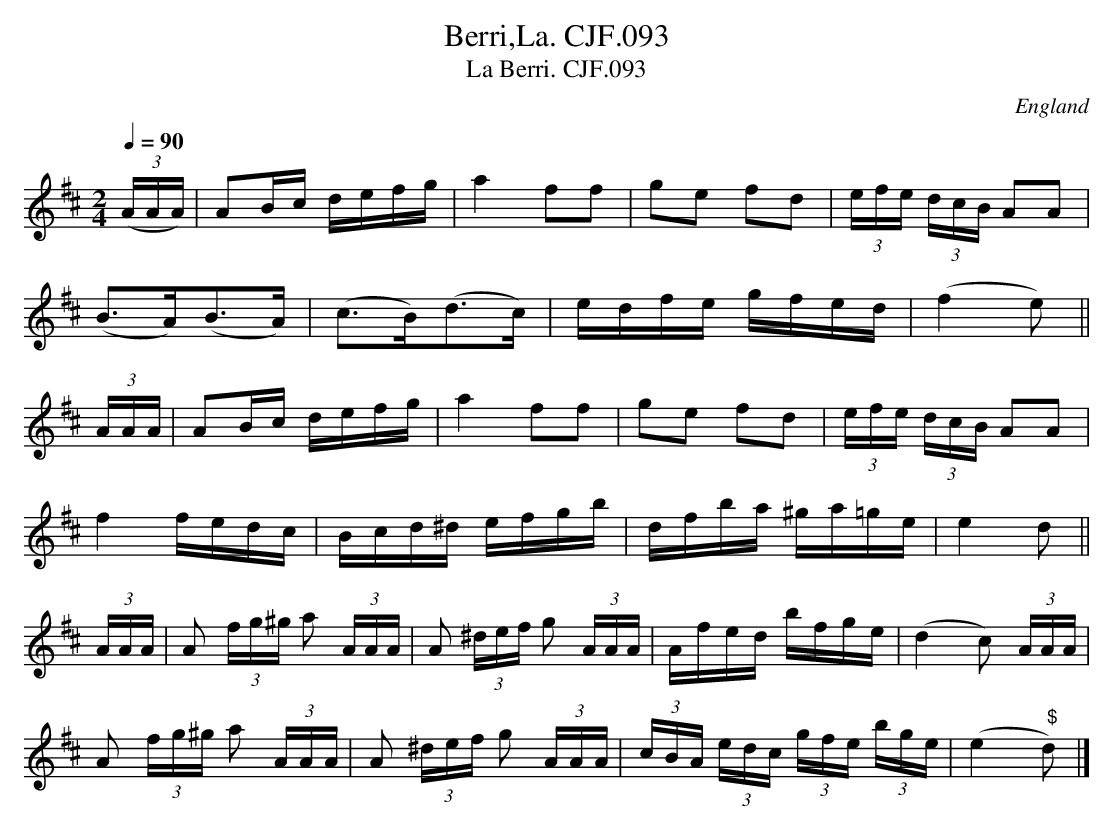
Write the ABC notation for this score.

X:1
T:Berri,La. CJF.093
T:La Berri. CJF.093
O:England
M:2/4
L:1/16
Q:1/4=90
K:D major
((3AAA)|\
A2Bc defg|a4 f2f2|g2e2 f2d2|(3efe (3dcB A2A2|!
(B3A)(B3A)|(c3B)(d3c)|edfe gfed|(f4e2)h||!
(3AAA|A2Bc defg|a4 f2f2|g2e2 f2d2|\
(3efe (3dcB A2A2|!
f4 fedc|Bcd^d efgb|dfba ^ga=ge|e4 d2||!
(3AAA|A2 (3fg^g a2 (3AAA|\
A2 (3^def g2 (3AAA|Afed bfge|(d4c2) (3AAA|!
A2 (3fg^g a2 (3AAA|A2 (3^def g2 (3AAA|\
(3cBA (3edc (3gfe (3bge|(e4" $"d2)|]
